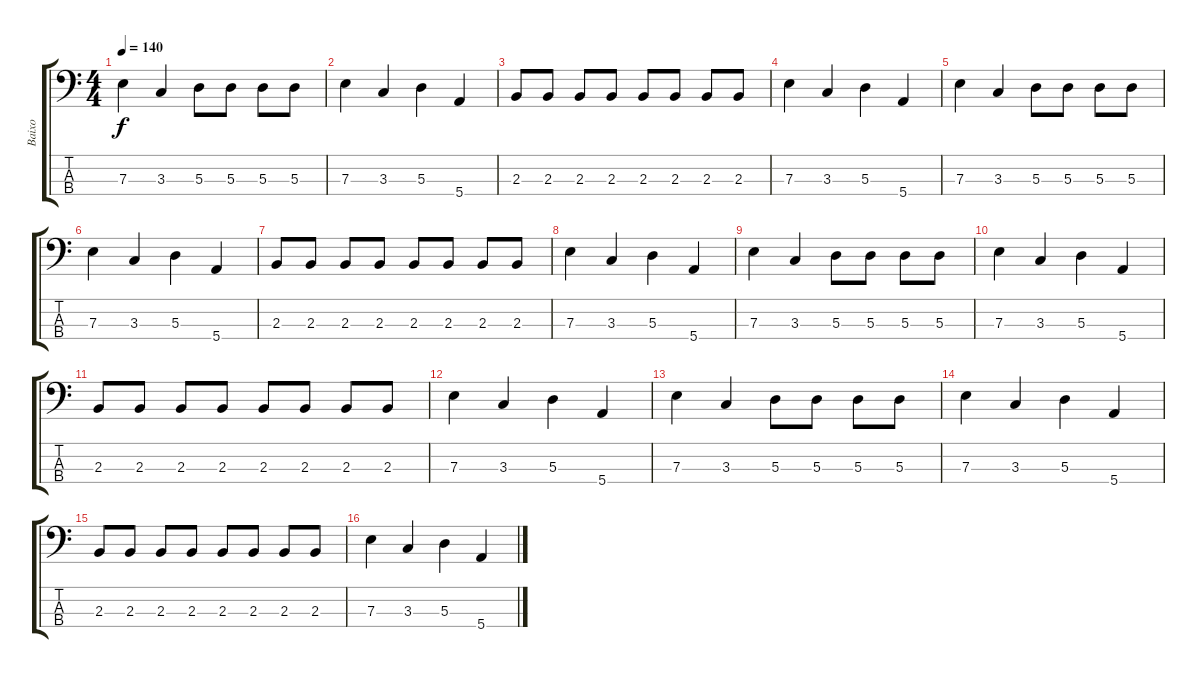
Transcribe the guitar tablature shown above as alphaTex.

\track ("Baixo" "Baixo") {instrument slapbass1}
\staff {score tabs}
\tuning (G2 D2 A1 E1) {hide}
\ts (4 4)
\tempo 140
\clef f4
\ks c
7.3.4{dy f} 3.3.4 5.3.8 5.3.8 5.3.8 5.3.8 |
7.3.4 3.3.4 5.3.4 5.4.4 |
2.3.8 2.3.8 2.3.8 2.3.8 2.3.8 2.3.8 2.3.8 2.3.8 |
7.3.4 3.3.4 5.3.4 5.4.4 |
7.3.4 3.3.4 5.3.8 5.3.8 5.3.8 5.3.8 |
7.3.4 3.3.4 5.3.4 5.4.4 |
2.3.8 2.3.8 2.3.8 2.3.8 2.3.8 2.3.8 2.3.8 2.3.8 |
7.3.4 3.3.4 5.3.4 5.4.4 |
7.3.4 3.3.4 5.3.8 5.3.8 5.3.8 5.3.8 |
7.3.4 3.3.4 5.3.4 5.4.4 |
2.3.8 2.3.8 2.3.8 2.3.8 2.3.8 2.3.8 2.3.8 2.3.8 |
7.3.4 3.3.4 5.3.4 5.4.4 |
7.3.4 3.3.4 5.3.8 5.3.8 5.3.8 5.3.8 |
7.3.4 3.3.4 5.3.4 5.4.4 |
2.3.8 2.3.8 2.3.8 2.3.8 2.3.8 2.3.8 2.3.8 2.3.8 |
7.3.4 3.3.4 5.3.4 5.4.4
